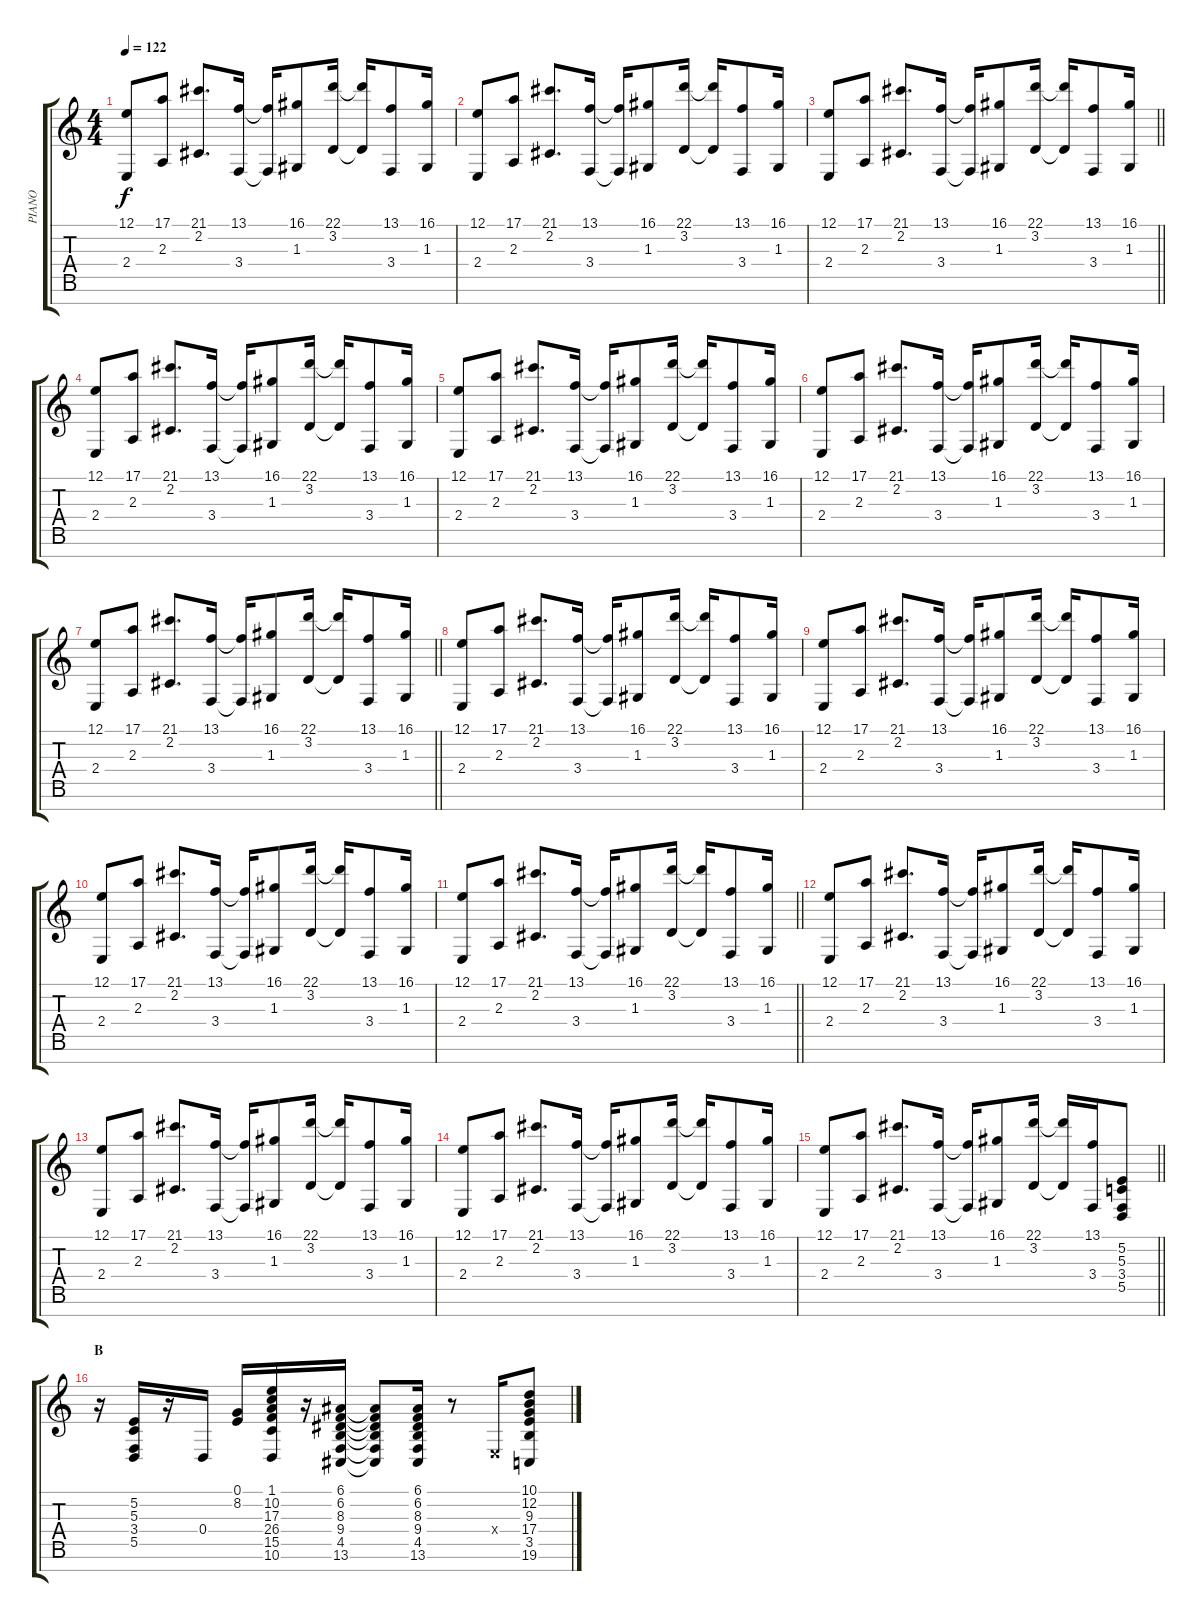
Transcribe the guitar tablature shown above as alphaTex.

\track ("PIANO" "PIANO") {instrument acousticgrandpiano}
\staff {score tabs}
\tuning (E4 B3 G3 D3 A2 E2 B1) {hide}
\ts (4 4)
\tempo 122
\clef g2
\ks c
(12.1 2.4).8{dy f} (17.1 2.3).8 (21.1 2.2).8{d} (13.1 3.4).16 (13.1{t} 3.4{t}).16 (16.1 1.3).8 (22.1 3.2).16 (22.1{t} 3.2{t}).16 (13.1 3.4).8 (16.1 1.3).16 |
(12.1 2.4).8 (17.1 2.3).8 (21.1 2.2).8{d} (13.1 3.4).16 (13.1{t} 3.4{t}).16 (16.1 1.3).8 (22.1 3.2).16 (22.1{t} 3.2{t}).16 (13.1 3.4).8 (16.1 1.3).16 |
\barLineRight lightlight
(12.1 2.4).8 (17.1 2.3).8 (21.1 2.2).8{d} (13.1 3.4).16 (13.1{t} 3.4{t}).16 (16.1 1.3).8 (22.1 3.2).16 (22.1{t} 3.2{t}).16 (13.1 3.4).8 (16.1 1.3).16 |
(12.1 2.4).8 (17.1 2.3).8 (21.1 2.2).8{d} (13.1 3.4).16 (13.1{t} 3.4{t}).16 (16.1 1.3).8 (22.1 3.2).16 (22.1{t} 3.2{t}).16 (13.1 3.4).8 (16.1 1.3).16 |
(12.1 2.4).8 (17.1 2.3).8 (21.1 2.2).8{d} (13.1 3.4).16 (13.1{t} 3.4{t}).16 (16.1 1.3).8 (22.1 3.2).16 (22.1{t} 3.2{t}).16 (13.1 3.4).8 (16.1 1.3).16 |
(12.1 2.4).8 (17.1 2.3).8 (21.1 2.2).8{d} (13.1 3.4).16 (13.1{t} 3.4{t}).16 (16.1 1.3).8 (22.1 3.2).16 (22.1{t} 3.2{t}).16 (13.1 3.4).8 (16.1 1.3).16 |
\barLineRight lightlight
(12.1 2.4).8 (17.1 2.3).8 (21.1 2.2).8{d} (13.1 3.4).16 (13.1{t} 3.4{t}).16 (16.1 1.3).8 (22.1 3.2).16 (22.1{t} 3.2{t}).16 (13.1 3.4).8 (16.1 1.3).16 |
(12.1 2.4).8 (17.1 2.3).8 (21.1 2.2).8{d} (13.1 3.4).16 (13.1{t} 3.4{t}).16 (16.1 1.3).8 (22.1 3.2).16 (22.1{t} 3.2{t}).16 (13.1 3.4).8 (16.1 1.3).16 |
(12.1 2.4).8 (17.1 2.3).8 (21.1 2.2).8{d} (13.1 3.4).16 (13.1{t} 3.4{t}).16 (16.1 1.3).8 (22.1 3.2).16 (22.1{t} 3.2{t}).16 (13.1 3.4).8 (16.1 1.3).16 |
(12.1 2.4).8 (17.1 2.3).8 (21.1 2.2).8{d} (13.1 3.4).16 (13.1{t} 3.4{t}).16 (16.1 1.3).8 (22.1 3.2).16 (22.1{t} 3.2{t}).16 (13.1 3.4).8 (16.1 1.3).16 |
\barLineRight lightlight
(12.1 2.4).8 (17.1 2.3).8 (21.1 2.2).8{d} (13.1 3.4).16 (13.1{t} 3.4{t}).16 (16.1 1.3).8 (22.1 3.2).16 (22.1{t} 3.2{t}).16 (13.1 3.4).8 (16.1 1.3).16 |
(12.1 2.4).8 (17.1 2.3).8 (21.1 2.2).8{d} (13.1 3.4).16 (13.1{t} 3.4{t}).16 (16.1 1.3).8 (22.1 3.2).16 (22.1{t} 3.2{t}).16 (13.1 3.4).8 (16.1 1.3).16 |
(12.1 2.4).8 (17.1 2.3).8 (21.1 2.2).8{d} (13.1 3.4).16 (13.1{t} 3.4{t}).16 (16.1 1.3).8 (22.1 3.2).16 (22.1{t} 3.2{t}).16 (13.1 3.4).8 (16.1 1.3).16 |
(12.1 2.4).8 (17.1 2.3).8 (21.1 2.2).8{d} (13.1 3.4).16 (13.1{t} 3.4{t}).16 (16.1 1.3).8 (22.1 3.2).16 (22.1{t} 3.2{t}).16 (13.1 3.4).8 (16.1 1.3).16 |
\barLineRight lightlight
(12.1 2.4).8 (17.1 2.3).8 (21.1 2.2).8{d} (13.1 3.4).16 (13.1{t} 3.4{t}).16 (16.1 1.3).8 (22.1 3.2).16 (22.1{t} 3.2{t}).16 (13.1 3.4).16 (5.2 5.3 3.4 5.5).8 |
\section ("" "B")
r.16 (5.2 5.3 3.4 5.5).16 r.16 0.4.16 (0.1 8.2).16 (1.1 10.2 17.3 26.4 15.5 10.6).16 r.16 (6.1 6.2 8.3 9.4 4.5 13.6).16 (6.1{t} 6.2{t} 8.3{t} 9.4{t} 4.5{t} 13.6{t}).8 (6.1 6.2 8.3 9.4 4.5 13.6).16 r.8 2.4{x}.16 (10.1 12.2 9.3 17.4 3.5 19.6).8
